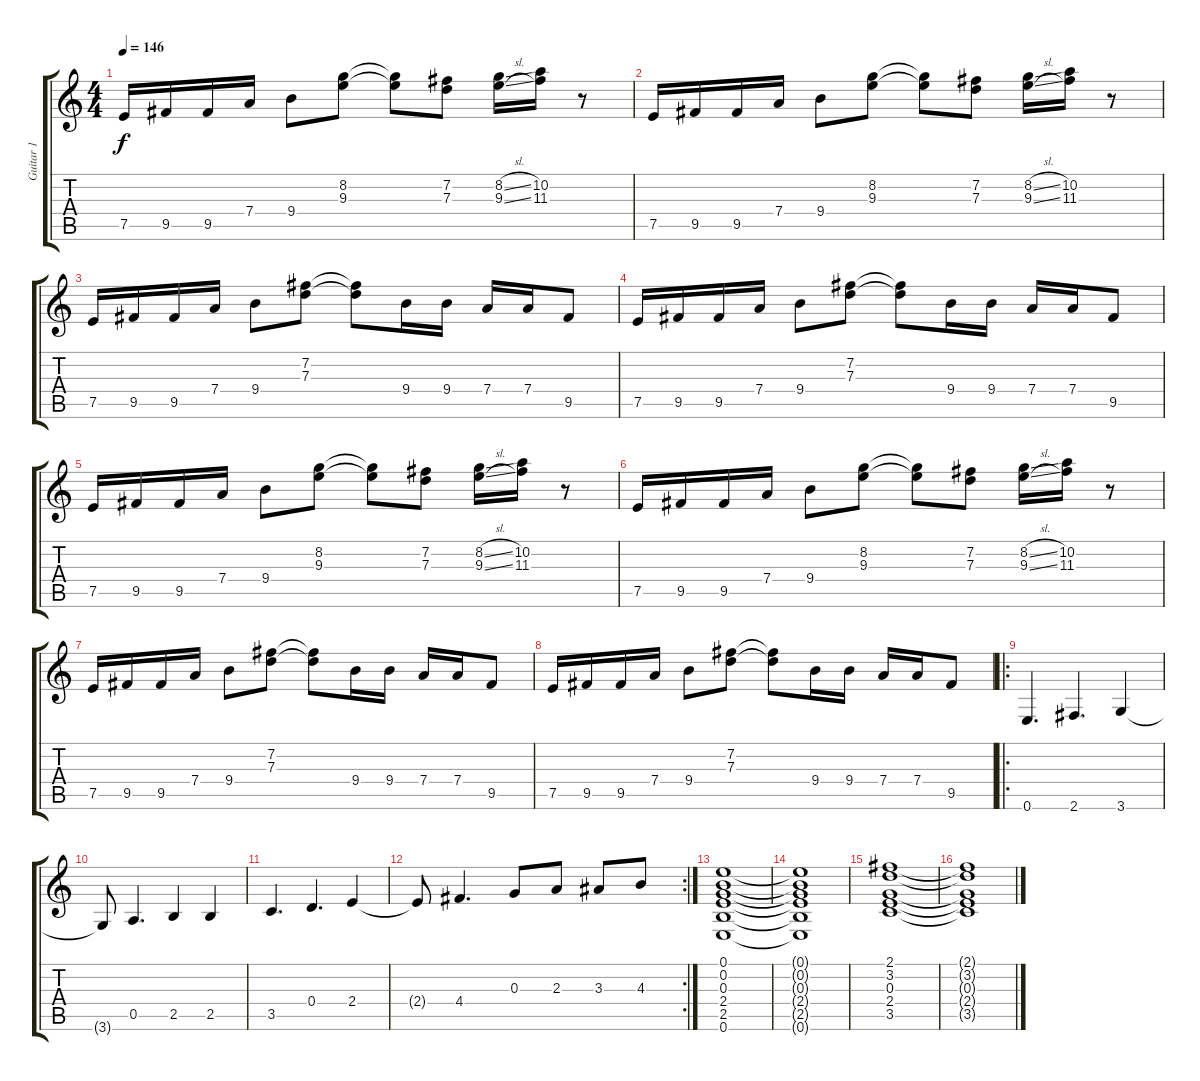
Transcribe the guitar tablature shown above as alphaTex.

\track ("Guitar 1" "Guitar 1") {instrument overdrivenguitar}
\staff {score tabs}
\tuning (E4 B3 G3 D3 A2 E2) {hide}
\ts (4 4)
\tempo 146
\clef g2
\ks c
7.5.16{dy f} 9.5.16 9.5.16 7.4.16 9.4.8 (8.2 9.3).8 (8.2{t} 9.3{t}).8 (7.2 7.3).8 (8.2{sl} 9.3{sl}).16 (10.2 11.3).16 r.8 |
7.5.16 9.5.16 9.5.16 7.4.16 9.4.8 (8.2 9.3).8 (8.2{t} 9.3{t}).8 (7.2 7.3).8 (8.2{sl} 9.3{sl}).16 (10.2 11.3).16 r.8 |
7.5.16 9.5.16 9.5.16 7.4.16 9.4.8 (7.2 7.3).8 (7.2{t} 7.3{t}).8 9.4.16 9.4.16 7.4.16 7.4.16 9.5.8 |
7.5.16 9.5.16 9.5.16 7.4.16 9.4.8 (7.2 7.3).8 (7.2{t} 7.3{t}).8 9.4.16 9.4.16 7.4.16 7.4.16 9.5.8 |
7.5.16 9.5.16 9.5.16 7.4.16 9.4.8 (8.2 9.3).8 (8.2{t} 9.3{t}).8 (7.2 7.3).8 (8.2{sl} 9.3{sl}).16 (10.2 11.3).16 r.8 |
7.5.16 9.5.16 9.5.16 7.4.16 9.4.8 (8.2 9.3).8 (8.2{t} 9.3{t}).8 (7.2 7.3).8 (8.2{sl} 9.3{sl}).16 (10.2 11.3).16 r.8 |
7.5.16 9.5.16 9.5.16 7.4.16 9.4.8 (7.2 7.3).8 (7.2{t} 7.3{t}).8 9.4.16 9.4.16 7.4.16 7.4.16 9.5.8 |
7.5.16 9.5.16 9.5.16 7.4.16 9.4.8 (7.2 7.3).8 (7.2{t} 7.3{t}).8 9.4.16 9.4.16 7.4.16 7.4.16 9.5.8 |
\ro
0.6.4{d} 2.6.4{d} 3.6.4 |
3.6{t}.8 0.5.4{d} 2.5.4 2.5.4 |
3.5.4{d} 0.4.4{d} 2.4.4 |
\rc 2
2.4{t}.8 4.4.4{d} 0.3.8 2.3.8 3.3.8 4.3.8 |
(0.1 0.2 0.3 2.4 2.5 0.6).1{volume 11} |
(0.1{t} 0.2{t} 0.3{t} 2.4{t} 2.5{t} 0.6{t}).1 |
(2.1 3.2 0.3 2.4 3.5).1 |
(2.1{t} 3.2{t} 0.3{t} 2.4{t} 3.5{t}).1
